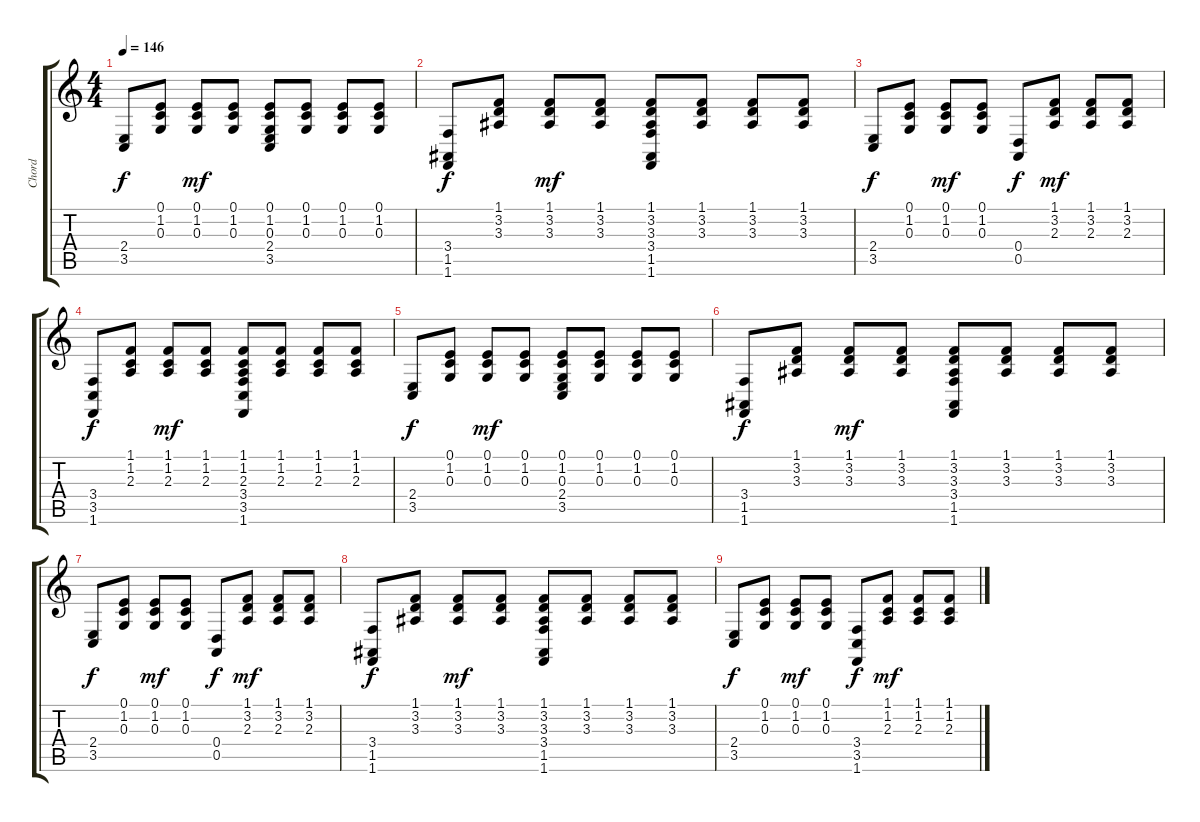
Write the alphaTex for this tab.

\track ("Chord" "Chord") {instrument drawbarorgan}
\staff {score tabs}
\tuning (E4 B3 G3 D3 A2 E2) {hide}
\ts (4 4)
\tempo 146
\clef g2
\ks c
(2.4 3.5).8{dy f} (0.1 1.2 0.3).8 (0.1 1.2 0.3).8{dy mf} (0.1 1.2 0.3).8 (0.1 1.2 0.3 2.4 3.5).8 (0.1 1.2 0.3).8 (0.1 1.2 0.3).8 (0.1 1.2 0.3).8 |
(3.4 1.5 1.6).8{dy f} (1.1 3.2 3.3).8 (1.1 3.2 3.3).8{dy mf} (1.1 3.2 3.3).8 (1.1 3.2 3.3 3.4 1.5 1.6).8 (1.1 3.2 3.3).8 (1.1 3.2 3.3).8 (1.1 3.2 3.3).8 |
(2.4 3.5).8{dy f} (0.1 1.2 0.3).8 (0.1 1.2 0.3).8{dy mf} (0.1 1.2 0.3).8 (0.4 0.5).8{dy f} (1.1 3.2 2.3).8{dy mf} (1.1 3.2 2.3).8 (1.1 3.2 2.3).8 |
(3.4 3.5 1.6).8{dy f} (1.1 1.2 2.3).8 (1.1 1.2 2.3).8{dy mf} (1.1 1.2 2.3).8 (1.1 1.2 2.3 3.4 3.5 1.6).8 (1.1 1.2 2.3).8 (1.1 1.2 2.3).8 (1.1 1.2 2.3).8 |
(2.4 3.5).8{dy f} (0.1 1.2 0.3).8 (0.1 1.2 0.3).8{dy mf} (0.1 1.2 0.3).8 (0.1 1.2 0.3 2.4 3.5).8 (0.1 1.2 0.3).8 (0.1 1.2 0.3).8 (0.1 1.2 0.3).8 |
(3.4 1.5 1.6).8{dy f} (1.1 3.2 3.3).8 (1.1 3.2 3.3).8{dy mf} (1.1 3.2 3.3).8 (1.1 3.2 3.3 3.4 1.5 1.6).8 (1.1 3.2 3.3).8 (1.1 3.2 3.3).8 (1.1 3.2 3.3).8 |
(2.4 3.5).8{dy f} (0.1 1.2 0.3).8 (0.1 1.2 0.3).8{dy mf} (0.1 1.2 0.3).8 (0.4 0.5).8{dy f} (1.1 3.2 2.3).8{dy mf} (1.1 3.2 2.3).8 (1.1 3.2 2.3).8 |
(3.4 1.5 1.6).8{dy f} (1.1 3.2 3.3).8 (1.1 3.2 3.3).8{dy mf} (1.1 3.2 3.3).8 (1.1 3.2 3.3 3.4 1.5 1.6).8 (1.1 3.2 3.3).8 (1.1 3.2 3.3).8 (1.1 3.2 3.3).8 |
(2.4 3.5).8{dy f} (0.1 1.2 0.3).8 (0.1 1.2 0.3).8{dy mf} (0.1 1.2 0.3).8 (3.4 3.5 1.6).8{dy f} (1.1 1.2 2.3).8{dy mf} (1.1 1.2 2.3).8 (1.1 1.2 2.3).8
